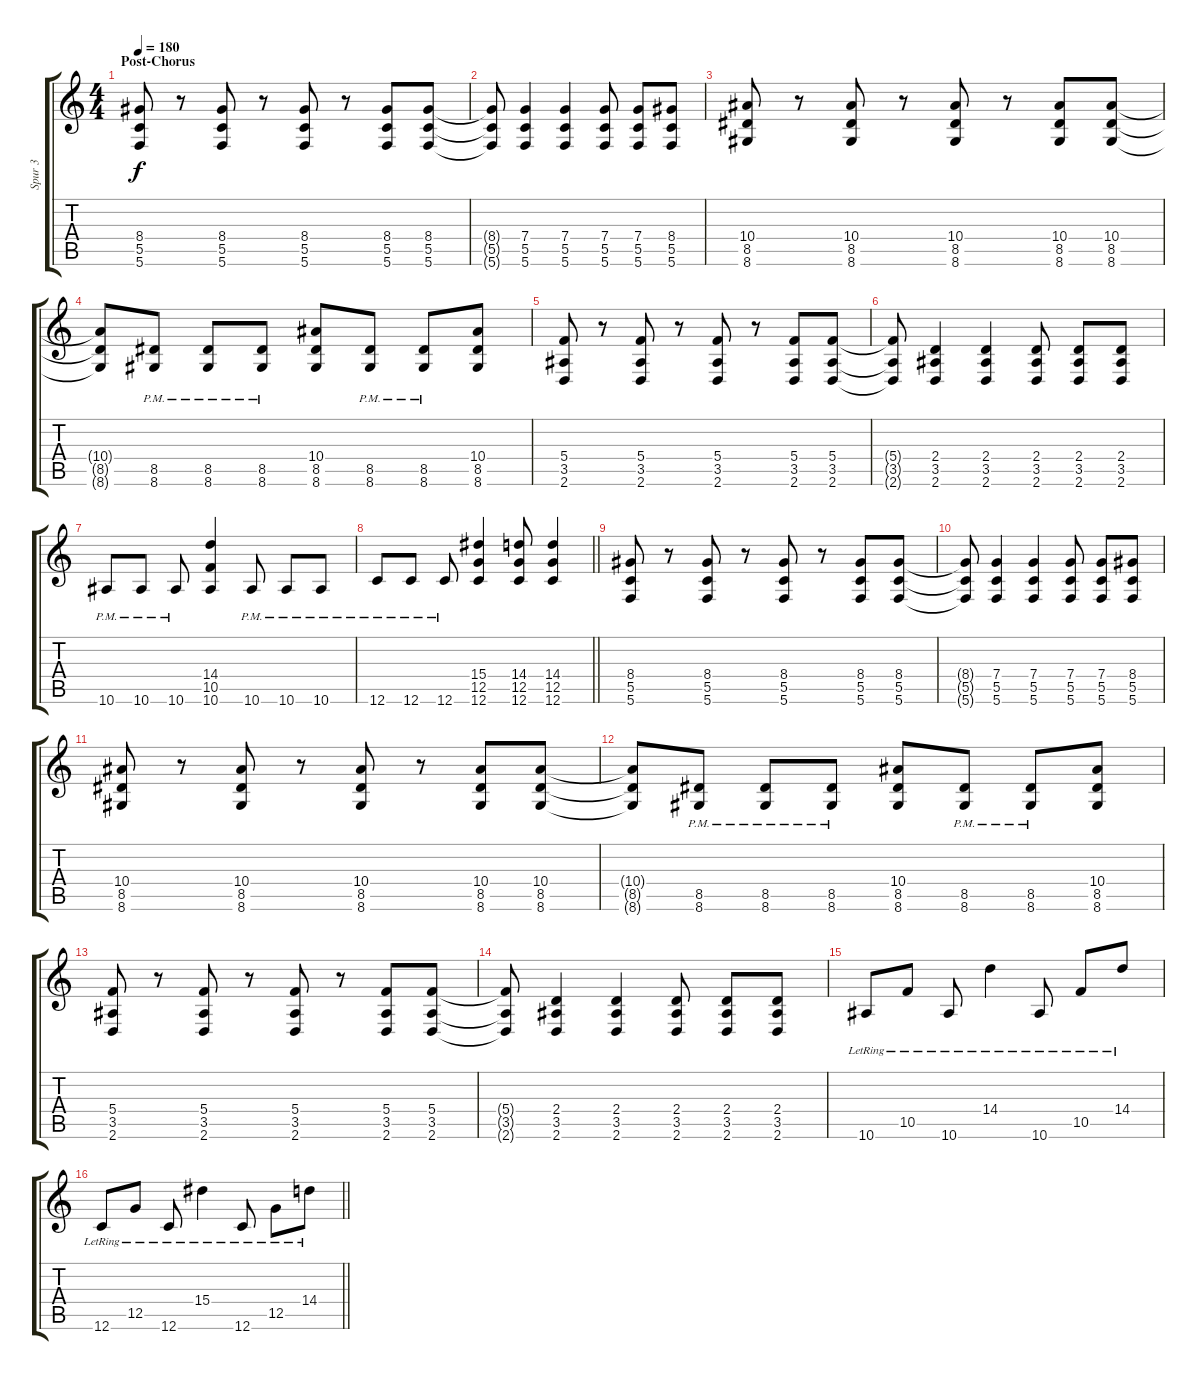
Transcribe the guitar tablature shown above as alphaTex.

\track ("Spur 3" "Spur 3") {instrument distortionguitar}
\staff {score tabs}
\tuning (D4 A3 F3 C3 G2 C2) {hide}
\ts (4 4)
\section ("" "Post-Chorus")
\tempo 180
\clef g2
\ks c
(8.4 5.5 5.6).8{dy f} r.8 (8.4 5.5 5.6).8 r.8 (8.4 5.5 5.6).8 r.8 (8.4 5.5 5.6).8 (8.4 5.5 5.6).8 |
(8.4{t} 5.5{t} 5.6{t}).8 (7.4 5.5 5.6).4 (7.4 5.5 5.6).4 (7.4 5.5 5.6).8 (7.4 5.5 5.6).8 (8.4 5.5 5.6).8 |
(10.4 8.5 8.6).8 r.8 (10.4 8.5 8.6).8 r.8 (10.4 8.5 8.6).8 r.8 (10.4 8.5 8.6).8 (10.4 8.5 8.6).8 |
(10.4{t} 8.5{t} 8.6{t}).8 (8.5{pm} 8.6{pm}).8 (8.5{pm} 8.6{pm}).8 (8.5{pm} 8.6{pm}).8 (10.4 8.5 8.6).8 (8.5{pm} 8.6{pm}).8 (8.5{pm} 8.6{pm}).8 (10.4 8.5 8.6).8 |
(5.4 3.5 2.6).8 r.8 (5.4 3.5 2.6).8 r.8 (5.4 3.5 2.6).8 r.8 (5.4 3.5 2.6).8 (5.4 3.5 2.6).8 |
(5.4{t} 3.5{t} 2.6{t}).8 (2.4 3.5 2.6).4 (2.4 3.5 2.6).4 (2.4 3.5 2.6).8 (2.4 3.5 2.6).8 (2.4 3.5 2.6).8 |
10.6{pm}.8 10.6{pm}.8 10.6{pm}.8 (14.4 10.5 10.6).4 10.6{pm}.8 10.6{pm}.8 10.6{pm}.8 |
\barLineRight lightlight
12.6{pm}.8 12.6{pm}.8 12.6{pm}.8 (15.4 12.5 12.6).4 (14.4 12.5 12.6).8 (14.4 12.5 12.6).4 |
(8.4 5.5 5.6).8 r.8 (8.4 5.5 5.6).8 r.8 (8.4 5.5 5.6).8 r.8 (8.4 5.5 5.6).8 (8.4 5.5 5.6).8 |
(8.4{t} 5.5{t} 5.6{t}).8 (7.4 5.5 5.6).4 (7.4 5.5 5.6).4 (7.4 5.5 5.6).8 (7.4 5.5 5.6).8 (8.4 5.5 5.6).8 |
(10.4 8.5 8.6).8 r.8 (10.4 8.5 8.6).8 r.8 (10.4 8.5 8.6).8 r.8 (10.4 8.5 8.6).8 (10.4 8.5 8.6).8 |
(10.4{t} 8.5{t} 8.6{t}).8 (8.5{pm} 8.6{pm}).8 (8.5{pm} 8.6{pm}).8 (8.5{pm} 8.6{pm}).8 (10.4 8.5 8.6).8 (8.5{pm} 8.6{pm}).8 (8.5{pm} 8.6{pm}).8 (10.4 8.5 8.6).8 |
(5.4 3.5 2.6).8 r.8 (5.4 3.5 2.6).8 r.8 (5.4 3.5 2.6).8 r.8 (5.4 3.5 2.6).8 (5.4 3.5 2.6).8 |
(5.4{t} 3.5{t} 2.6{t}).8 (2.4 3.5 2.6).4 (2.4 3.5 2.6).4 (2.4 3.5 2.6).8 (2.4 3.5 2.6).8 (2.4 3.5 2.6).8 |
10.6{lr}.8 10.5{lr}.8 10.6{lr}.8 14.4{lr}.4 10.6{lr}.8 10.5{lr}.8 14.4{lr}.8 |
\barLineRight lightlight
12.6{lr}.8 12.5{lr}.8 12.6{lr}.8 15.4{lr}.4 12.6{lr}.8 12.5{lr}.8 14.4{lr}.8
